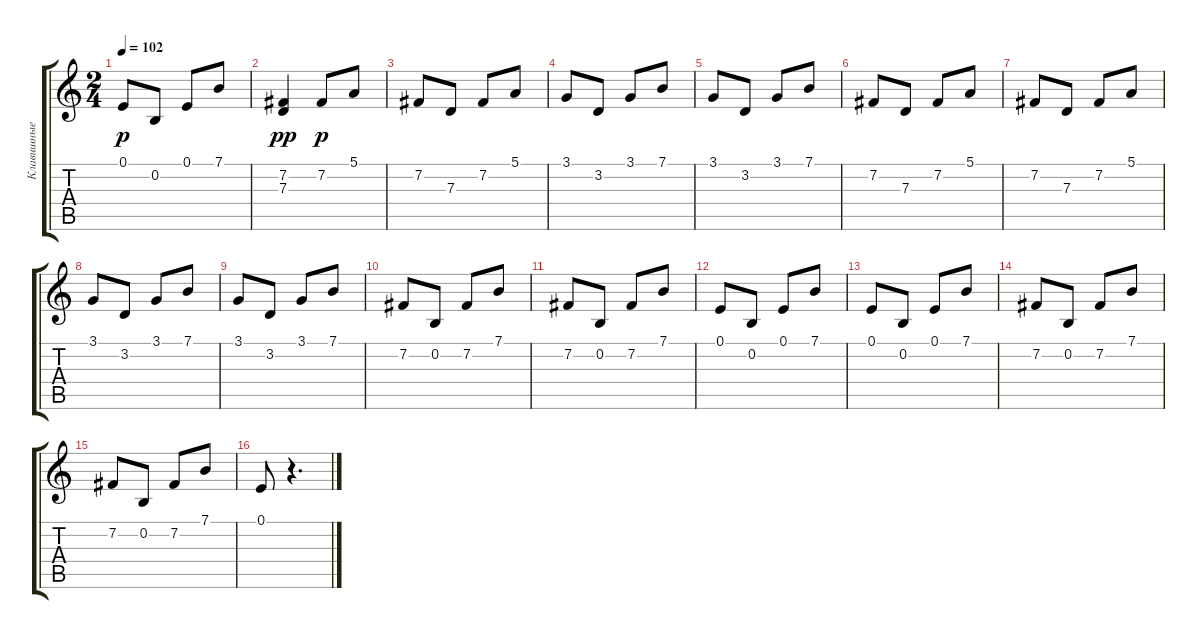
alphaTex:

\track ("Клавишные" "Клавишные") {instrument synthbrass2}
\staff {score tabs}
\tuning (E4 B3 G3 D3 A2 E2) {hide}
\ts (2 4)
\tempo 102
\clef g2
\ks c
0.1.8{dy p} 0.2.8 0.1.8 7.1.8 |
(7.2 7.3).4{dy pp} 7.2.8{dy p} 5.1.8 |
7.2.8 7.3.8 7.2.8 5.1.8 |
3.1.8 3.2.8 3.1.8 7.1.8 |
3.1.8 3.2.8 3.1.8 7.1.8 |
7.2.8 7.3.8 7.2.8 5.1.8 |
7.2.8 7.3.8 7.2.8 5.1.8 |
3.1.8 3.2.8 3.1.8 7.1.8 |
3.1.8 3.2.8 3.1.8 7.1.8 |
7.2.8 0.2.8 7.2.8 7.1.8 |
7.2.8 0.2.8 7.2.8 7.1.8 |
0.1.8 0.2.8 0.1.8 7.1.8 |
0.1.8 0.2.8 0.1.8 7.1.8 |
7.2.8 0.2.8 7.2.8 7.1.8 |
7.2.8 0.2.8 7.2.8 7.1.8 |
0.1.8 r.4{d}
